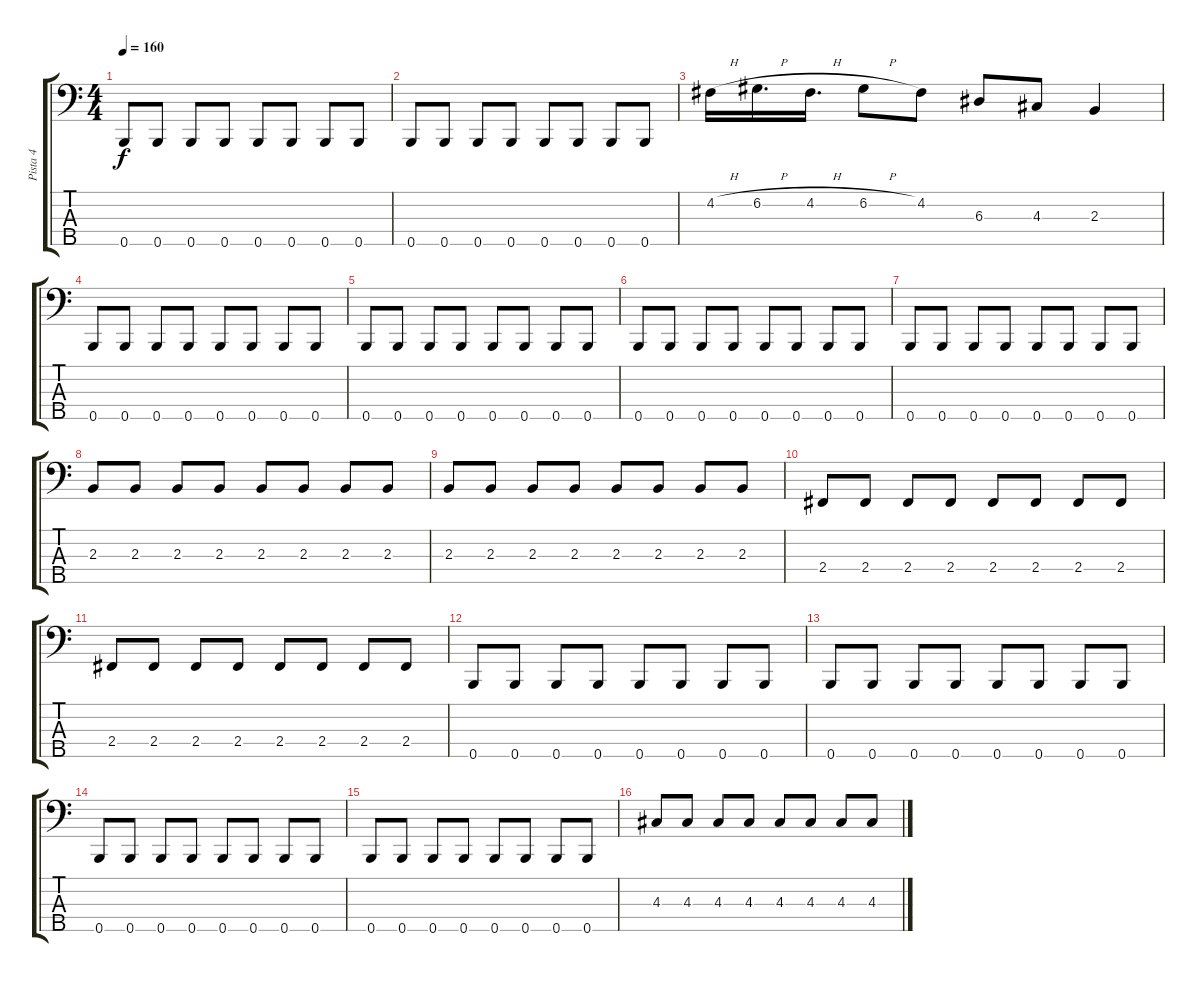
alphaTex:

\track ("Pista 4" "Pista 4") {instrument electricbassfinger}
\staff {score tabs}
\tuning (G2 D2 A1 E1 B0) {hide}
\ts (4 4)
\tempo 160
\clef f4
\ks c
0.5.8{dy f} 0.5.8 0.5.8 0.5.8 0.5.8 0.5.8 0.5.8 0.5.8 |
0.5.8 0.5.8 0.5.8 0.5.8 0.5.8 0.5.8 0.5.8 0.5.8 |
4.2{h}.16 6.2{h}.16{d} 4.2{h}.16{d} 6.2{h}.8 4.2.8 6.3.8 4.3.8 2.3.4 |
0.5.8 0.5.8 0.5.8 0.5.8 0.5.8 0.5.8 0.5.8 0.5.8 |
0.5.8 0.5.8 0.5.8 0.5.8 0.5.8 0.5.8 0.5.8 0.5.8 |
0.5.8 0.5.8 0.5.8 0.5.8 0.5.8 0.5.8 0.5.8 0.5.8 |
0.5.8 0.5.8 0.5.8 0.5.8 0.5.8 0.5.8 0.5.8 0.5.8 |
2.3.8 2.3.8 2.3.8 2.3.8 2.3.8 2.3.8 2.3.8 2.3.8 |
2.3.8 2.3.8 2.3.8 2.3.8 2.3.8 2.3.8 2.3.8 2.3.8 |
2.4.8 2.4.8 2.4.8 2.4.8 2.4.8 2.4.8 2.4.8 2.4.8 |
2.4.8 2.4.8 2.4.8 2.4.8 2.4.8 2.4.8 2.4.8 2.4.8 |
0.5.8 0.5.8 0.5.8 0.5.8 0.5.8 0.5.8 0.5.8 0.5.8 |
0.5.8 0.5.8 0.5.8 0.5.8 0.5.8 0.5.8 0.5.8 0.5.8 |
0.5.8 0.5.8 0.5.8 0.5.8 0.5.8 0.5.8 0.5.8 0.5.8 |
0.5.8 0.5.8 0.5.8 0.5.8 0.5.8 0.5.8 0.5.8 0.5.8 |
4.3.8 4.3.8 4.3.8 4.3.8 4.3.8 4.3.8 4.3.8 4.3.8
